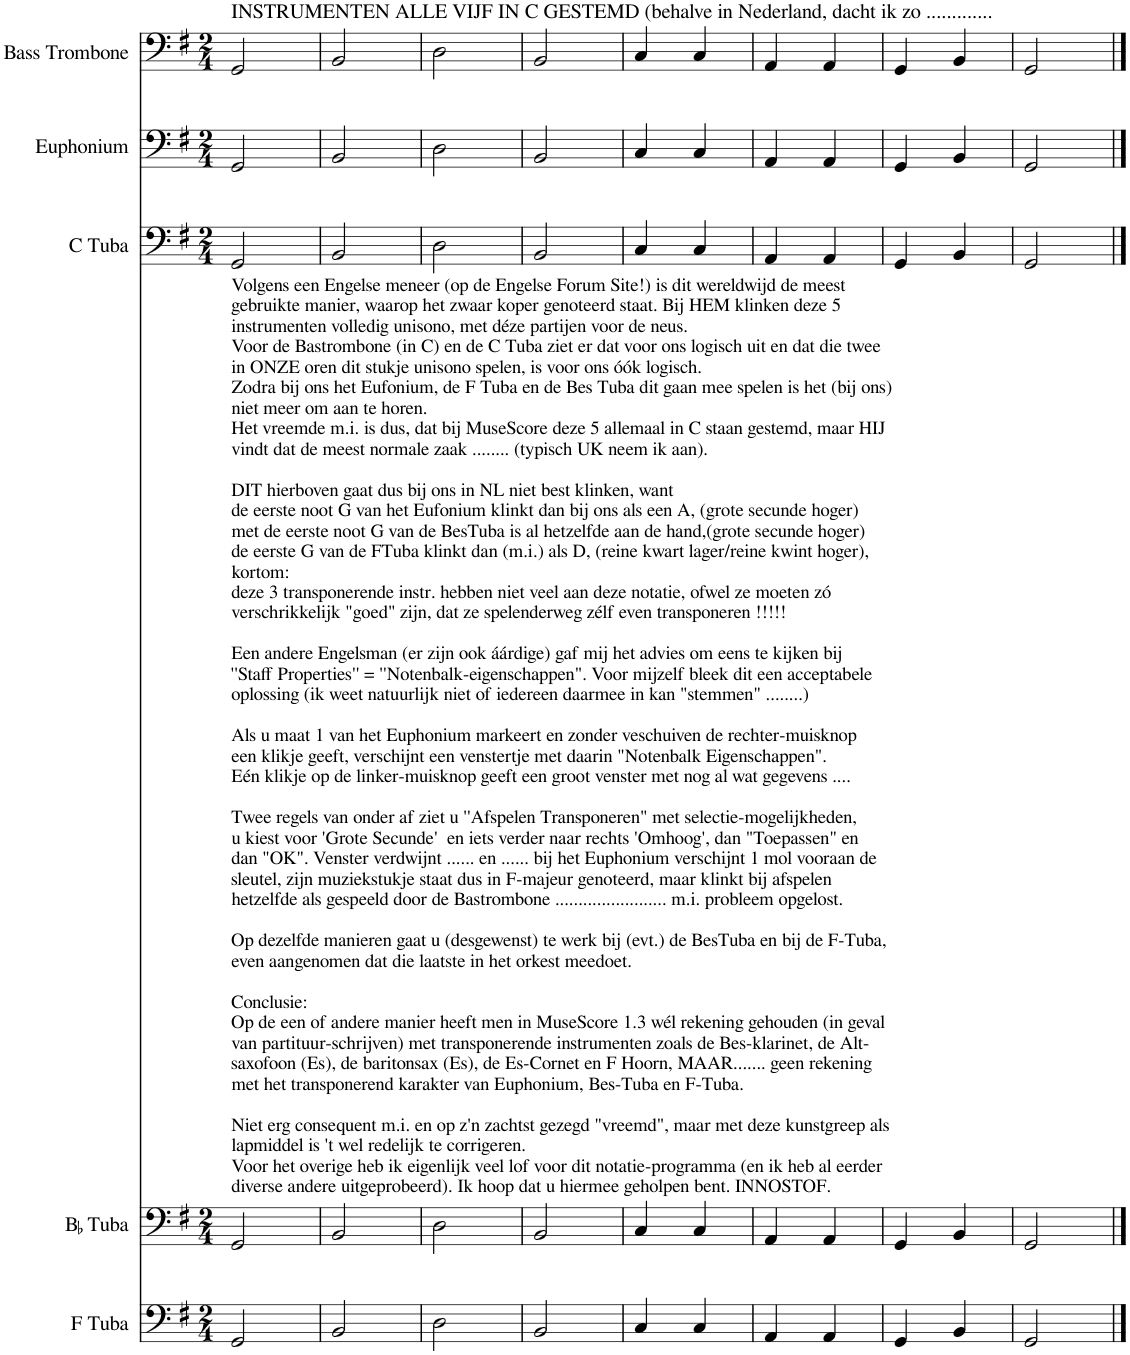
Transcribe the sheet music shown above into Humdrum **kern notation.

**kern	**kern	**kern	**kern	**kern
*part5	*part4	*part3	*part2	*part1
*staff5	*staff4	*staff3	*staff2	*staff1
*I"F Tuba	*I"BaccidentalFlat Tuba	*I"C Tuba	*I"Euphonium	*I"Bass Trombone
*I'F Tu.	*I'BaccidentalFlat Tu.	*I'C Tu.	*I'Eu.	*I'B. Trb.
*clefF4	*clefF4	*clefF4	*clefF4	*clefF4
*k[f#]	*k[f#]	*k[f#]	*k[f#]	*k[f#]
*M2/4	*M2/4	*M2/4	*M2/4	*M2/4
=1	=1	=1	=1	=1
!	!	!	!	!LO:TX:a:t=INSTRUMENTEN ALLE VIJF IN C GESTEMD (behalve in Nederland, dacht ik zo .............
!	!LO:TX:a:t=Volgens een Engelse meneer (op de Engelse Forum Site!) is dit wereldwijd de meest	!	!	!
!	!LO:TX:a:t=gebruikte manier, waarop het zwaar koper genoteerd staat. Bij HEM klinken deze 5	!	!	!
!	!LO:TX:a:t=instrumenten volledig unisono, met déze partijen voor de neus.	!	!	!
!	!LO:TX:a:t=Voor de Bastrombone (in C) en de C Tuba ziet er dat voor ons logisch uit en dat die twee	!	!	!
!	!LO:TX:a:t=in ONZE oren dit stukje unisono spelen, is voor ons óók logisch.	!	!	!
!	!LO:TX:a:t=Zodra bij ons het Eufonium, de F Tuba en de Bes Tuba dit gaan mee spelen is het (bij ons)	!	!	!
!	!LO:TX:a:t=niet meer om aan te horen.	!	!	!
!	!LO:TX:a:t=Het vreemde m.i. is dus, dat bij MuseScore deze 5 allemaal in C staan gestemd, maar HIJ	!	!	!
!	!LO:TX:a:t=vindt dat de meest normale zaak ........ (typisch UK neem ik aan).	!	!	!
!	!LO:TX:a:t=DIT hierboven gaat dus bij ons in NL niet best klinken, want	!	!	!
!	!LO:TX:a:t=de eerste noot G van het Eufonium klinkt dan bij ons als een A, (grote secunde hoger)	!	!	!
!	!LO:TX:a:t=met de eerste noot G van de BesTuba is al hetzelfde aan de hand,(grote secunde hoger)	!	!	!
!	!LO:TX:a:t=de eerste G van de FTuba klinkt dan (m.i.) als D, (reine kwart lager/reine kwint hoger),	!	!	!
!	!LO:TX:a:t=kortom&colon;	!	!	!
!	!LO:TX:a:t=deze 3 transponerende instr. hebben niet veel aan deze notatie, ofwel ze moeten zó	!	!	!
!	!LO:TX:a:t=verschrikkelijk "goed" zijn, dat ze spelenderweg zélf even transponeren !!!!!	!	!	!
!	!LO:TX:a:t=Een andere Engelsman (er zijn ook áárdige) gaf mij het advies om eens te kijken bij	!	!	!
!	!LO:TX:a:t=''Staff Properties'' = ''Notenbalk-eigenschappen". Voor mijzelf bleek dit een acceptabele	!	!	!
!	!LO:TX:a:t=oplossing (ik weet natuurlijk niet of iedereen daarmee in kan "stemmen" ........)	!	!	!
!	!LO:TX:a:t=Als u maat 1 van het Euphonium markeert en zonder veschuiven de rechter-muisknop	!	!	!
!	!LO:TX:a:t=een klikje geeft, verschijnt een venstertje met daarin "Notenbalk Eigenschappen".	!	!	!
!	!LO:TX:a:t=Eén klikje op de linker-muisknop geeft een groot venster met nog al wat gegevens ....	!	!	!
!	!LO:TX:a:t=Twee regels van onder af ziet u ''Afspelen Transponeren" met selectie-mogelijkheden,	!	!	!
!	!LO:TX:a:t=u kiest voor 'Grote Secunde'  en iets verder naar rechts 'Omhoog', dan "Toepassen" en	!	!	!
!	!LO:TX:a:t=dan "OK". Venster verdwijnt ...... en ...... bij het Euphonium verschijnt 1 mol vooraan de	!	!	!
!	!LO:TX:a:t=sleutel, zijn muziekstukje staat dus in F-majeur genoteerd, maar klinkt bij afspelen	!	!	!
!	!LO:TX:a:t=hetzelfde als gespeeld door de Bastrombone ........................ m.i. probleem opgelost.	!	!	!
!	!LO:TX:a:t=Op dezelfde manieren gaat u (desgewenst) te werk bij (evt.) de BesTuba en bij de F-Tuba,	!	!	!
!	!LO:TX:a:t=even aangenomen dat die laatste in het orkest meedoet.	!	!	!
!	!LO:TX:a:t=Conclusie&colon;	!	!	!
!	!LO:TX:a:t=Op de een of andere manier heeft men in MuseScore 1.3 wél rekening gehouden (in geval	!	!	!
!	!LO:TX:a:t=van partituur-schrijven) met transponerende instrumenten zoals de Bes-klarinet, de Alt-	!	!	!
!	!LO:TX:a:t=saxofoon (Es), de baritonsax (Es), de Es-Cornet en F Hoorn, MAAR....... geen rekening	!	!	!
!	!LO:TX:a:t=met het transponerend karakter van Euphonium, Bes-Tuba en F-Tuba.	!	!	!
!	!LO:TX:a:t=Niet erg consequent m.i. en op z'n zachtst gezegd "vreemd", maar met deze kunstgreep als	!	!	!
!	!LO:TX:a:t=lapmiddel is 't wel redelijk te corrigeren.	!	!	!
!	!LO:TX:a:t=Voor het overige heb ik eigenlijk veel lof voor dit notatie-programma (en ik heb al eerder	!	!	!
!	!LO:TX:a:t=diverse andere uitgeprobeerd). Ik hoop dat u hiermee geholpen bent. INNOSTOF.	!	!	!
2GG/	2GG/	2GG/	2GG/	2GG/
=2	=2	=2	=2	=2
2BB/	2BB/	2BB/	2BB/	2BB/
=3	=3	=3	=3	=3
2D\	2D\	2D\	2D\	2D\
=4	=4	=4	=4	=4
2BB/	2BB/	2BB/	2BB/	2BB/
=5	=5	=5	=5	=5
4C/	4C/	4C/	4C/	4C/
4C/	4C/	4C/	4C/	4C/
=6	=6	=6	=6	=6
4AA/	4AA/	4AA/	4AA/	4AA/
4AA/	4AA/	4AA/	4AA/	4AA/
=7	=7	=7	=7	=7
4GG/	4GG/	4GG/	4GG/	4GG/
4BB/	4BB/	4BB/	4BB/	4BB/
=8	=8	=8	=8	=8
2GG/	2GG/	2GG/	2GG/	2GG/
==	==	==	==	==
*-	*-	*-	*-	*-
